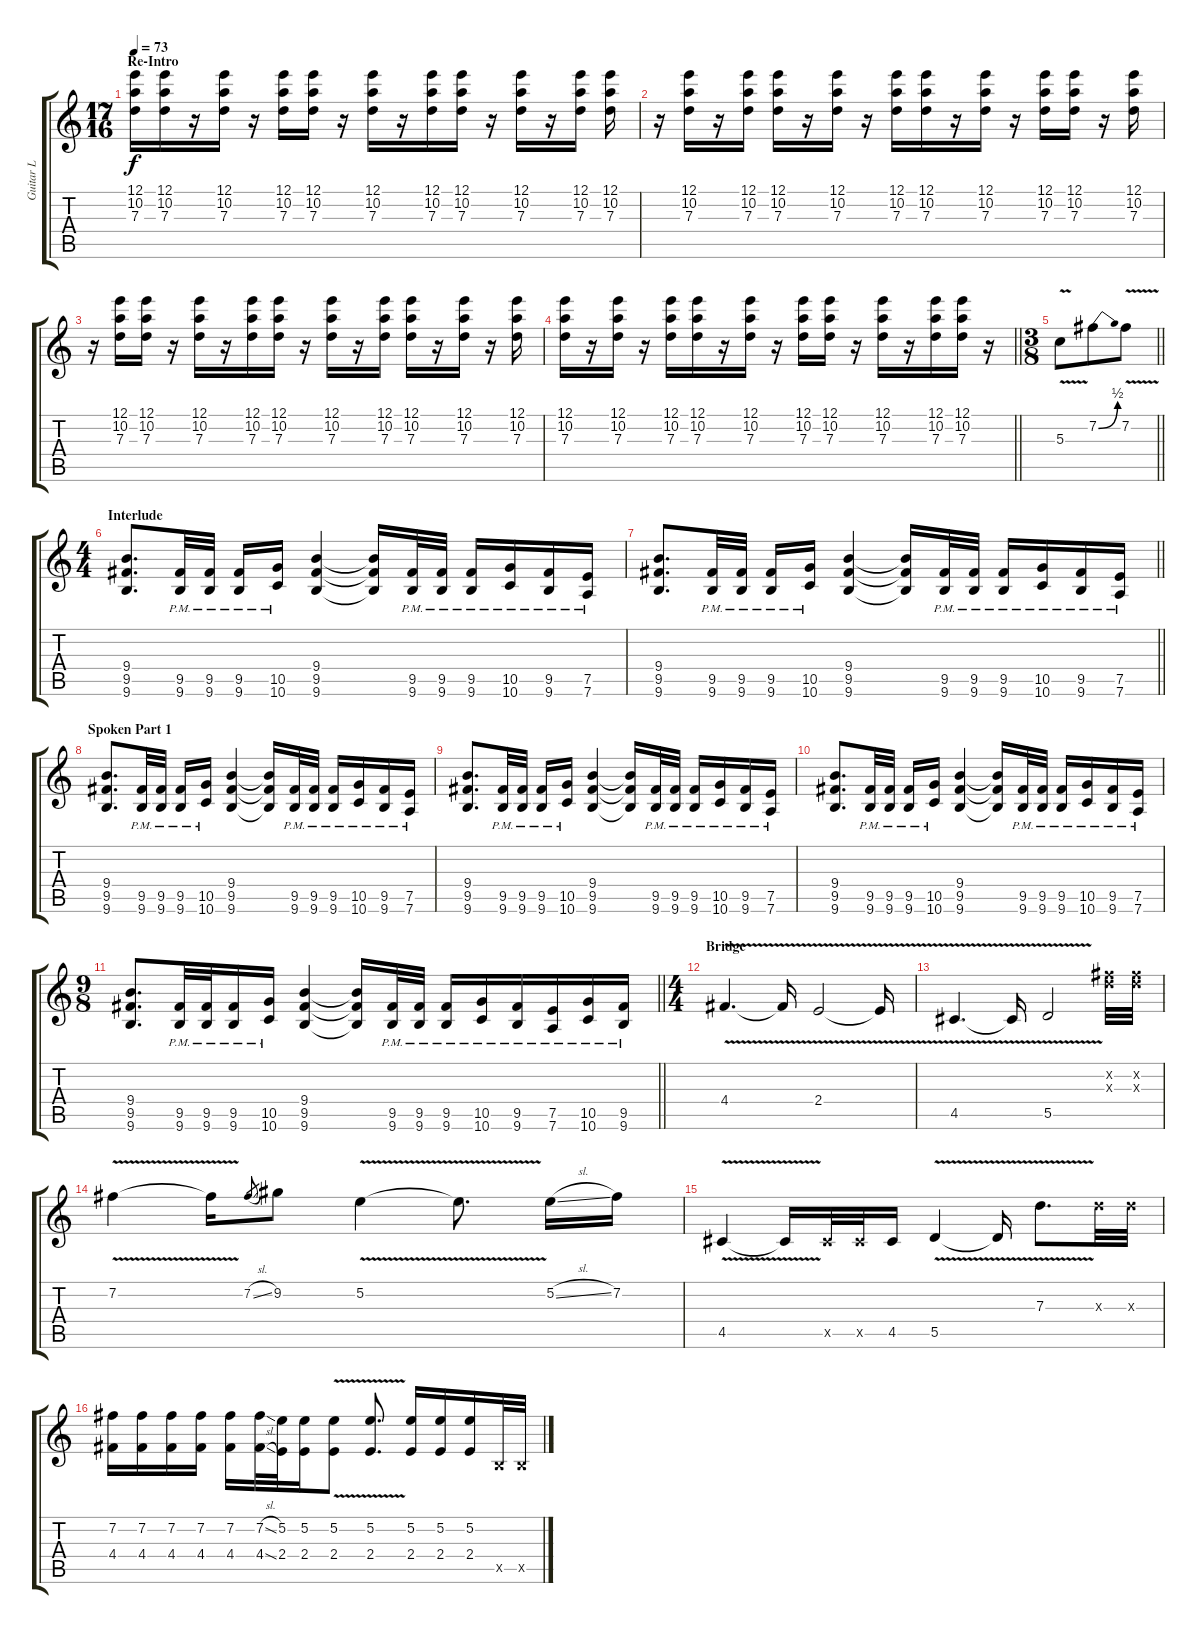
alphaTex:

\track ("Guitar L" "Guitar L") {instrument distortionguitar}
\staff {score tabs}
\tuning (E4 B3 G3 D3 A2 D2) {hide}
\ts (17 16)
\section ("" "Re-Intro")
\tempo 73
\clef g2
\ks c
(12.1 10.2 7.3).16{dy f} (12.1 10.2 7.3).16 r.16 (12.1 10.2 7.3).16 r.16 (12.1 10.2 7.3).16 (12.1 10.2 7.3).16 r.16 (12.1 10.2 7.3).16 r.16 (12.1 10.2 7.3).16 (12.1 10.2 7.3).16 r.16 (12.1 10.2 7.3).16 r.16 (12.1 10.2 7.3).16 (12.1 10.2 7.3).16 |
r.16 (12.1 10.2 7.3).16 r.16 (12.1 10.2 7.3).16 (12.1 10.2 7.3).16 r.16 (12.1 10.2 7.3).16 r.16 (12.1 10.2 7.3).16 (12.1 10.2 7.3).16 r.16 (12.1 10.2 7.3).16 r.16 (12.1 10.2 7.3).16 (12.1 10.2 7.3).16 r.16 (12.1 10.2 7.3).16 |
r.16 (12.1 10.2 7.3).16 (12.1 10.2 7.3).16 r.16 (12.1 10.2 7.3).16 r.16 (12.1 10.2 7.3).16 (12.1 10.2 7.3).16 r.16 (12.1 10.2 7.3).16 r.16 (12.1 10.2 7.3).16 (12.1 10.2 7.3).16 r.16 (12.1 10.2 7.3).16 r.16 (12.1 10.2 7.3).16 |
\barLineRight lightlight
(12.1 10.2 7.3).16 r.16 (12.1 10.2 7.3).16 r.16 (12.1 10.2 7.3).16 (12.1 10.2 7.3).16 r.16 (12.1 10.2 7.3).16 r.16 (12.1 10.2 7.3).16 (12.1 10.2 7.3).16 r.16 (12.1 10.2 7.3).16 r.16 (12.1 10.2 7.3).16 (12.1 10.2 7.3).16 r.16 |
\ts (3 8)
\barLineRight lightlight
5.3{v}.8 7.2{be (bend 0 0 60 2)}.8 7.2{v}.8 |
\ts (4 4)
\section ("" "Interlude")
(9.4 9.5 9.6).8{d} (9.5{pm} 9.6{pm}).32 (9.5{pm} 9.6{pm}).32 (9.5{pm} 9.6{pm}).16 (10.5{pm} 10.6{pm}).16 (9.4 9.5 9.6).4 (9.4{t} 9.5{t} 9.6{t}).16 (9.5{pm} 9.6{pm}).32 (9.5{pm} 9.6{pm}).32 (9.5{pm} 9.6{pm}).16 (10.5{pm} 10.6{pm}).16 (9.5{pm} 9.6{pm}).16 (7.5{pm} 7.6{pm}).16 |
\barLineRight lightlight
(9.4 9.5 9.6).8{d} (9.5{pm} 9.6{pm}).32 (9.5{pm} 9.6{pm}).32 (9.5{pm} 9.6{pm}).16 (10.5{pm} 10.6{pm}).16 (9.4 9.5 9.6).4 (9.4{t} 9.5{t} 9.6{t}).16 (9.5{pm} 9.6{pm}).32 (9.5{pm} 9.6{pm}).32 (9.5{pm} 9.6{pm}).16 (10.5{pm} 10.6{pm}).16 (9.5{pm} 9.6{pm}).16 (7.5{pm} 7.6{pm}).16 |
\section ("" "Spoken Part 1")
(9.4 9.5 9.6).8{d} (9.5{pm} 9.6{pm}).32 (9.5{pm} 9.6{pm}).32 (9.5{pm} 9.6{pm}).16 (10.5{pm} 10.6{pm}).16 (9.4 9.5 9.6).4 (9.4{t} 9.5{t} 9.6{t}).16 (9.5{pm} 9.6{pm}).32 (9.5{pm} 9.6{pm}).32 (9.5{pm} 9.6{pm}).16 (10.5{pm} 10.6{pm}).16 (9.5{pm} 9.6{pm}).16 (7.5{pm} 7.6{pm}).16 |
(9.4 9.5 9.6).8{d} (9.5{pm} 9.6{pm}).32 (9.5{pm} 9.6{pm}).32 (9.5{pm} 9.6{pm}).16 (10.5{pm} 10.6{pm}).16 (9.4 9.5 9.6).4 (9.4{t} 9.5{t} 9.6{t}).16 (9.5{pm} 9.6{pm}).32 (9.5{pm} 9.6{pm}).32 (9.5{pm} 9.6{pm}).16 (10.5{pm} 10.6{pm}).16 (9.5{pm} 9.6{pm}).16 (7.5{pm} 7.6{pm}).16 |
(9.4 9.5 9.6).8{d} (9.5{pm} 9.6{pm}).32 (9.5{pm} 9.6{pm}).32 (9.5{pm} 9.6{pm}).16 (10.5{pm} 10.6{pm}).16 (9.4 9.5 9.6).4 (9.4{t} 9.5{t} 9.6{t}).16 (9.5{pm} 9.6{pm}).32 (9.5{pm} 9.6{pm}).32 (9.5{pm} 9.6{pm}).16 (10.5{pm} 10.6{pm}).16 (9.5{pm} 9.6{pm}).16 (7.5{pm} 7.6{pm}).16 |
\ts (9 8)
\barLineRight lightlight
(9.4 9.5 9.6).8{d} (9.5{pm} 9.6{pm}).32 (9.5{pm} 9.6{pm}).32 (9.5{pm} 9.6{pm}).16 (10.5{pm} 10.6{pm}).16 (9.4 9.5 9.6).4 (9.4{t} 9.5{t} 9.6{t}).16 (9.5{pm} 9.6{pm}).32 (9.5{pm} 9.6{pm}).32 (9.5{pm} 9.6{pm}).16 (10.5{pm} 10.6{pm}).16 (9.5{pm} 9.6{pm}).16 (7.5{pm} 7.6{pm}).16 (10.5{pm} 10.6{pm}).16 (9.5{pm} 9.6{pm}).16 |
\ts (4 4)
\section ("" "Bridge")
4.4{v}.4{d} 4.4{t}.16 2.4{v}.2 2.4{v t}.16 |
4.5{v}.4{d} 4.5{t}.16 5.5{v}.2 (7.2{x} 7.3{x}).32 (7.2{x} 7.3{x}).32 |
7.2{v}.4 7.2{v t}.16 7.2{sl}.8{gr} 9.2.8 5.2{v}.4 5.2{v t}.8{d} 5.2{sl}.16 7.2.16 |
4.5{v}.4 4.5{v t}.16 4.5{x}.32 4.5{x}.32 4.5.16 5.5{v}.4 5.5{v t}.16 7.3{v}.8{d} 7.3{x}.32 7.3{x}.32 |
(7.2 4.4).16 (7.2 4.4).16 (7.2 4.4).16 (7.2 4.4).16 (7.2 4.4).16 (7.2{sl} 4.4{sl}).32 (5.2 2.4).32 (5.2 2.4).16 (5.2{v} 2.4{v}).8 (5.2{v} 2.4{v}).8{d} (5.2 2.4).16 (5.2 2.4).16 (5.2 2.4).16 2.5{x}.32 2.5{x}.32
